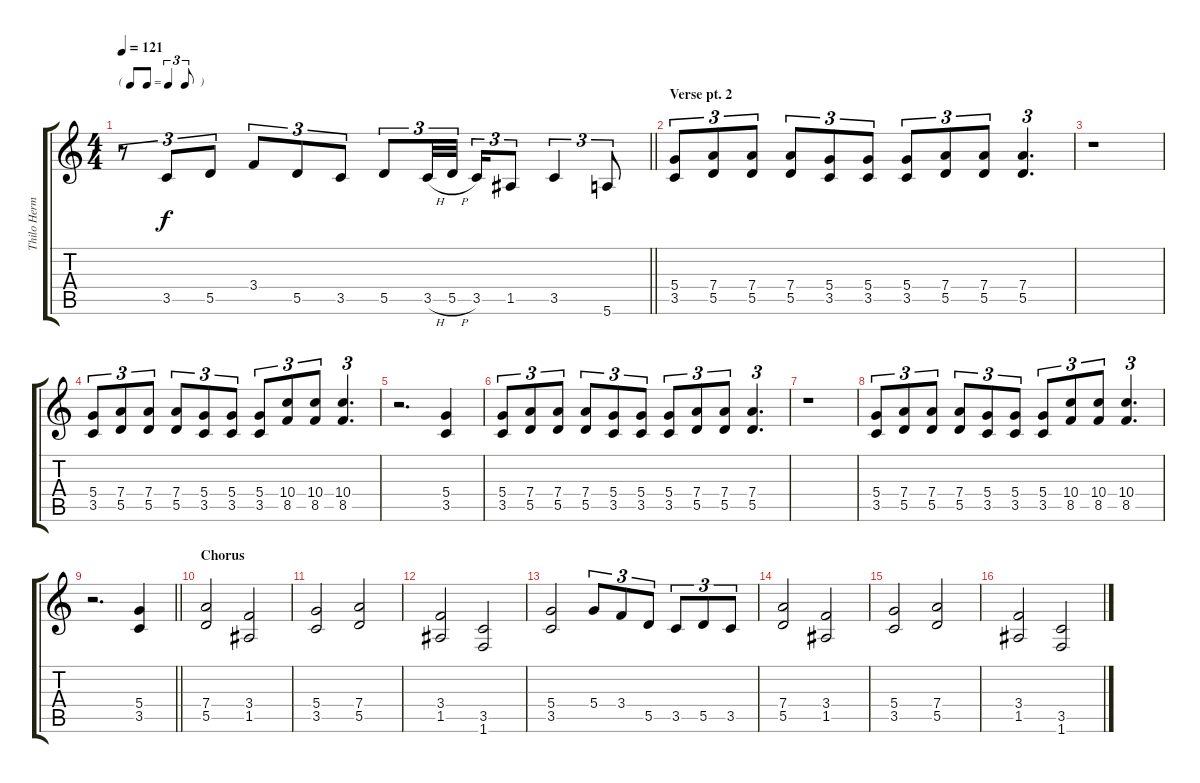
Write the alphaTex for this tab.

\track ("Thilo Hermann" "Thilo Herm") {instrument distortionguitar}
\staff {score tabs}
\tuning (E4 B3 G3 D3 A2 E2) {hide}
\ts (4 4)
\tf triplet8th
\tempo 121
\clef g2
\barLineRight lightlight
\ks c
r.8{tu (3 2) dy f} 3.5.8{tu (3 2)} 5.5.8{tu (3 2)} 3.4.8{tu (3 2)} 5.5.8{tu (3 2)} 3.5.8{tu (3 2)} 5.5.8{tu (3 2)} 3.5{h}.32{tu (3 2)} 5.5{h}.32{tu (3 2) beam splitsecondary} 3.5.16{tu (3 2)} 1.5.8{tu (3 2)} 3.5.4{tu (3 2)} 5.6.8{tu (3 2)} |
\section ("" "Verse pt. 2")
(5.4 3.5).8{tu (3 2)} (7.4 5.5).8{tu (3 2)} (7.4 5.5).8{tu (3 2)} (7.4 5.5).8{tu (3 2)} (5.4 3.5).8{tu (3 2)} (5.4 3.5).8{tu (3 2)} (5.4 3.5).8{tu (3 2)} (7.4 5.5).8{tu (3 2)} (7.4 5.5).8{tu (3 2)} (7.4 5.5).4{d tu (3 2)} |
r.1 |
(5.4 3.5).8{tu (3 2)} (7.4 5.5).8{tu (3 2)} (7.4 5.5).8{tu (3 2)} (7.4 5.5).8{tu (3 2)} (5.4 3.5).8{tu (3 2)} (5.4 3.5).8{tu (3 2)} (5.4 3.5).8{tu (3 2)} (10.4 8.5).8{tu (3 2)} (10.4 8.5).8{tu (3 2)} (10.4 8.5).4{d tu (3 2)} |
r.2{d} (5.4 3.5).4 |
(5.4 3.5).8{tu (3 2)} (7.4 5.5).8{tu (3 2)} (7.4 5.5).8{tu (3 2)} (7.4 5.5).8{tu (3 2)} (5.4 3.5).8{tu (3 2)} (5.4 3.5).8{tu (3 2)} (5.4 3.5).8{tu (3 2)} (7.4 5.5).8{tu (3 2)} (7.4 5.5).8{tu (3 2)} (7.4 5.5).4{d tu (3 2)} |
r.1 |
(5.4 3.5).8{tu (3 2)} (7.4 5.5).8{tu (3 2)} (7.4 5.5).8{tu (3 2)} (7.4 5.5).8{tu (3 2)} (5.4 3.5).8{tu (3 2)} (5.4 3.5).8{tu (3 2)} (5.4 3.5).8{tu (3 2)} (10.4 8.5).8{tu (3 2)} (10.4 8.5).8{tu (3 2)} (10.4 8.5).4{d tu (3 2)} |
\barLineRight lightlight
r.2{d} (5.4 3.5).4 |
\section ("" "Chorus")
(7.4 5.5).2 (3.4 1.5).2 |
(5.4 3.5).2 (7.4 5.5).2 |
(3.4 1.5).2 (3.5 1.6).2 |
(5.4 3.5).2 5.4.8{tu (3 2)} 3.4.8{tu (3 2)} 5.5.8{tu (3 2)} 3.5.8{tu (3 2)} 5.5.8{tu (3 2)} 3.5.8{tu (3 2)} |
(7.4 5.5).2 (3.4 1.5).2 |
(5.4 3.5).2 (7.4 5.5).2 |
(3.4 1.5).2 (3.5 1.6).2
